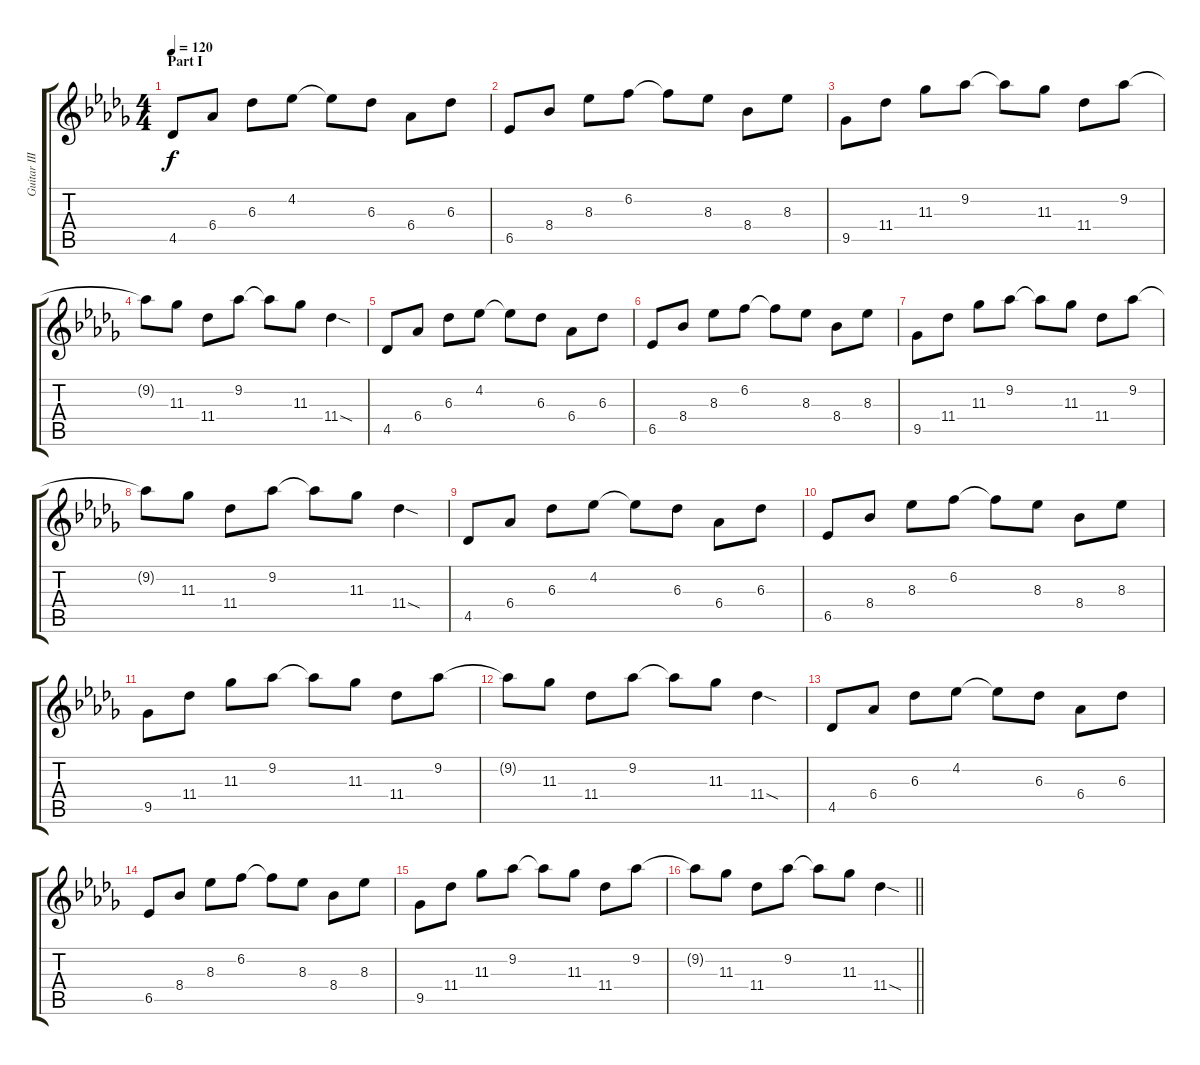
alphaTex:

\track ("Guitar III (Inoran)" "Guitar III") {instrument distortionguitar}
\staff {score tabs}
\tuning (E4 B3 G3 D3 A2 E2) {hide}
\ts (4 4)
\section ("" "Part I")
\tempo 120
\clef g2
\ks db
4.5.8{dy f} 6.4.8 6.3.8 4.2.8 4.2{t}.8 6.3.8 6.4.8 6.3.8 |
6.5.8 8.4.8 8.3.8 6.2.8 6.2{t}.8 8.3.8 8.4.8 8.3.8 |
9.5.8 11.4.8 11.3.8 9.2.8 9.2{t}.8 11.3.8 11.4.8 9.2.8 |
9.2{t}.8 11.3.8 11.4.8 9.2.8 9.2{t}.8 11.3.8 11.4{sod}.4 |
4.5.8 6.4.8 6.3.8 4.2.8 4.2{t}.8 6.3.8 6.4.8 6.3.8 |
6.5.8 8.4.8 8.3.8 6.2.8 6.2{t}.8 8.3.8 8.4.8 8.3.8 |
9.5.8 11.4.8 11.3.8 9.2.8 9.2{t}.8 11.3.8 11.4.8 9.2.8 |
9.2{t}.8 11.3.8 11.4.8 9.2.8 9.2{t}.8 11.3.8 11.4{sod}.4 |
4.5.8 6.4.8 6.3.8 4.2.8 4.2{t}.8 6.3.8 6.4.8 6.3.8 |
6.5.8 8.4.8 8.3.8 6.2.8 6.2{t}.8 8.3.8 8.4.8 8.3.8 |
9.5.8 11.4.8 11.3.8 9.2.8 9.2{t}.8 11.3.8 11.4.8 9.2.8 |
9.2{t}.8 11.3.8 11.4.8 9.2.8 9.2{t}.8 11.3.8 11.4{sod}.4 |
4.5.8 6.4.8 6.3.8 4.2.8 4.2{t}.8 6.3.8 6.4.8 6.3.8 |
6.5.8 8.4.8 8.3.8 6.2.8 6.2{t}.8 8.3.8 8.4.8 8.3.8 |
9.5.8 11.4.8 11.3.8 9.2.8 9.2{t}.8 11.3.8 11.4.8 9.2.8 |
\barLineRight lightlight
9.2{t}.8 11.3.8 11.4.8 9.2.8 9.2{t}.8 11.3.8 11.4{sod}.4
